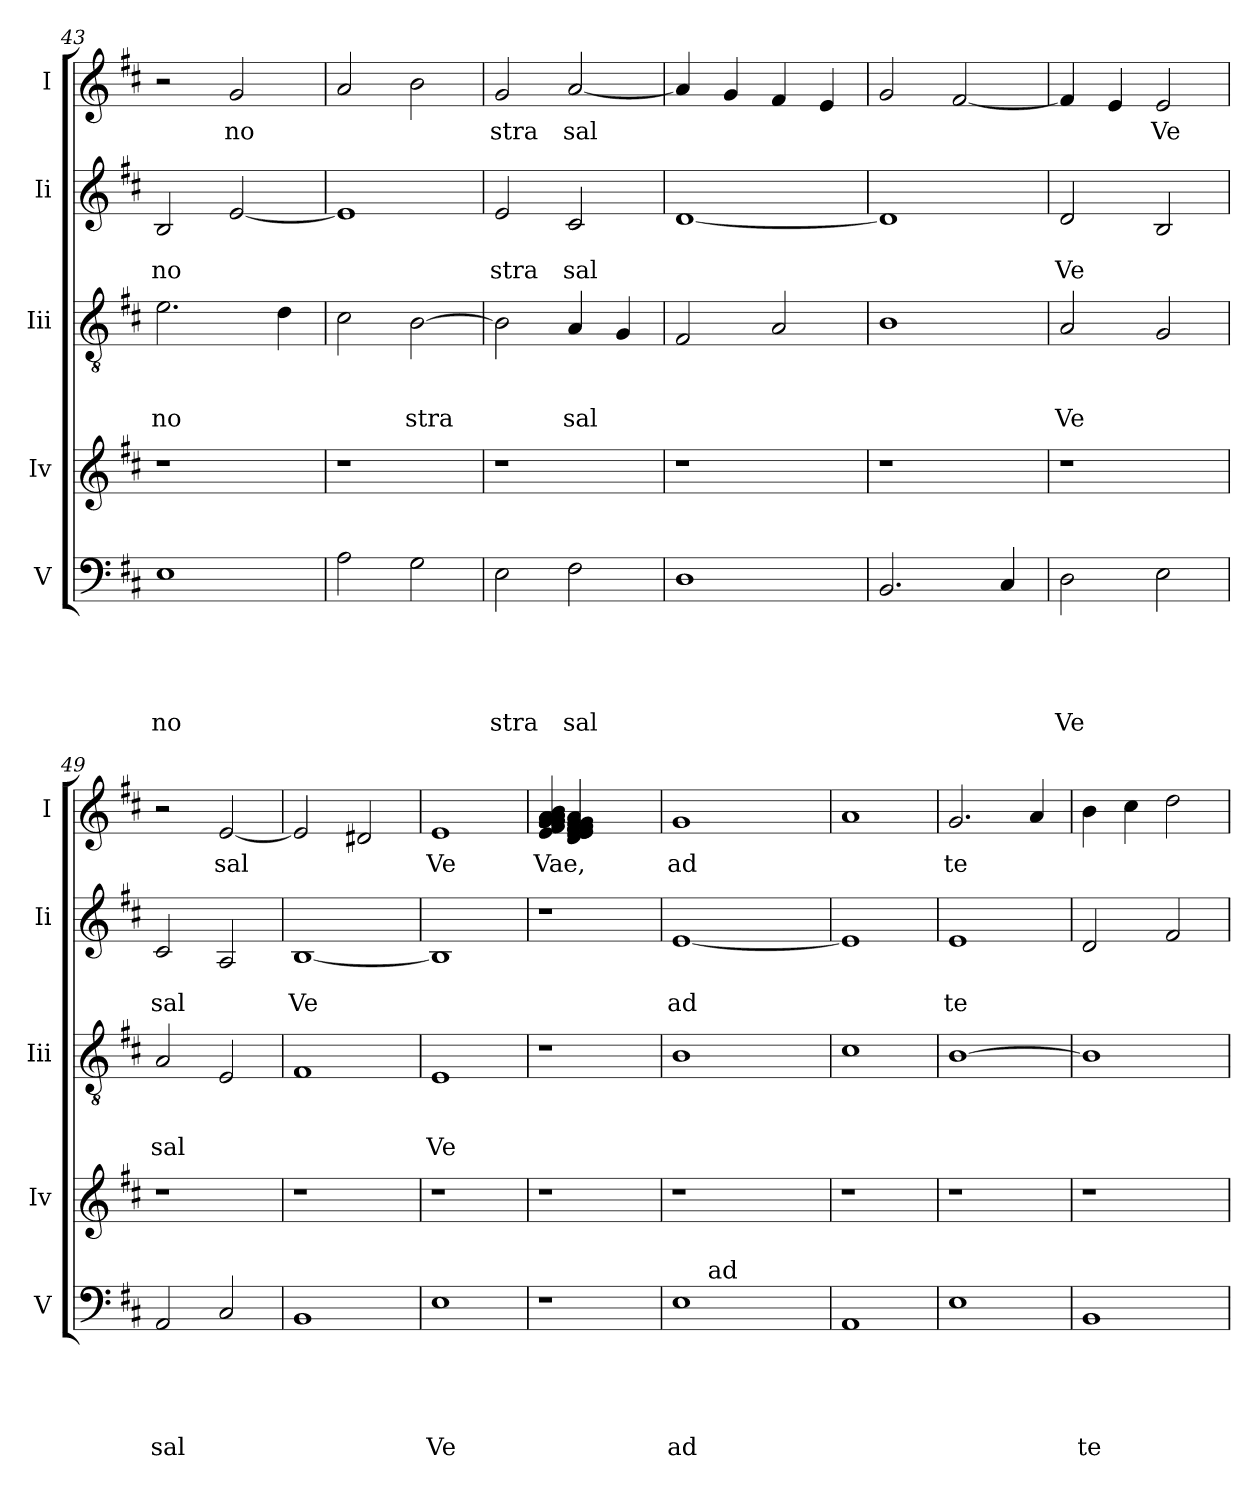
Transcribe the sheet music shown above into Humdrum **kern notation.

**kern	**text	**text	**text	**text	**text	**kern	**kern	**text	**text	**text	**kern	**text	**text	**kern	**text
*part5	*part5	*part5	*part5	*part5	*part5	*part4	*part3	*part3	*part3	*part3	*part2	*part2	*part2	*part1	*part1
*staff5	*staff5	*staff5	*staff5	*staff5	*staff5	*staff4	*staff3	*staff3	*staff3	*staff3	*staff2	*staff2	*staff2	*staff1	*staff1
*I"V	*	*	*	*	*	*I"Iv	*I"Iii	*	*	*	*I"Ii	*	*	*I"I	*
*I'V	*	*	*	*	*	*I'Iv	*I'Iii	*	*	*	*I'Ii	*	*	*I'I	*
*clefF4	*	*	*	*	*	*clefG2	*clefGv2	*	*	*	*clefG2	*	*	*clefG2	*
*k[f#c#]	*	*	*	*	*	*k[f#c#]	*k[f#c#]	*	*	*	*k[f#c#]	*	*	*k[f#c#]	*
*D:	*	*	*	*	*	*D:	*D:	*	*	*	*D:	*	*	*D:	*
=43	=43	=43	=43	=43	=43	=43	=43	=43	=43	=43	=43	=43	=43	=43	=43
!	!	!	!	!	!LO:LY:b	!	!	!	!	!LO:LY:b	!	!	!LO:LY:b	!	!
1E	.	.	.	.	no	1r	2.e\	.	.	no	2B/	.	no	2r	.
!	!	!	!	!	!	!	!	!	!	!	!	!	!	!	!LO:LY:b
.	.	.	.	.	.	.	.	.	.	.	[<2e/	.	.	2g/	no
.	.	.	.	.	.	.	4d\	.	.	.	.	.	.	.	.
=44	=44	=44	=44	=44	=44	=44	=44	=44	=44	=44	=44	=44	=44	=44	=44
2A\	.	.	.	.	.	1r	2c#\	.	.	.	1e]	.	.	2a/	.
!	!	!	!	!	!	!	!	!	!	!LO:LY:b	!	!	!	!	!
2G\	.	.	.	.	.	.	[>2B\	.	.	stra	.	.	.	2b\	.
=45	=45	=45	=45	=45	=45	=45	=45	=45	=45	=45	=45	=45	=45	=45	=45
!	!	!	!	!	!LO:LY:b	!	!	!	!	!	!	!	!LO:LY:b	!	!LO:LY:b
2E\	.	.	.	.	stra	1r	2B\]	.	.	.	2e/	.	stra	2g/	stra
!	!	!	!	!	!LO:LY:b	!	!	!	!	!LO:LY:b	!	!	!LO:LY:b	!	!LO:LY:b
2F#\	.	.	.	.	sal	.	4A/	.	.	sal	2c#/	.	sal	[<2a/	sal
.	.	.	.	.	.	.	4G/	.	.	.	.	.	.	.	.
!!LO:LB:g=z
=46	=46	=46	=46	=46	=46	=46	=46	=46	=46	=46	=46	=46	=46	=46	=46
1D	.	.	.	.	.	1r	2F#/	.	.	.	[<1d	.	.	4a/]	.
.	.	.	.	.	.	.	.	.	.	.	.	.	.	4g/	.
.	.	.	.	.	.	.	2A/	.	.	.	.	.	.	4f#/	.
.	.	.	.	.	.	.	.	.	.	.	.	.	.	4e/	.
=47	=47	=47	=47	=47	=47	=47	=47	=47	=47	=47	=47	=47	=47	=47	=47
2.BB/	.	.	.	.	.	1r	1B	.	.	.	1d]	.	.	2g/	.
.	.	.	.	.	.	.	.	.	.	.	.	.	.	[<2f#/	.
4C#/	.	.	.	.	.	.	.	.	.	.	.	.	.	.	.
=48	=48	=48	=48	=48	=48	=48	=48	=48	=48	=48	=48	=48	=48	=48	=48
!	!	!	!	!	!LO:LY:b	!	!	!	!	!LO:LY:b	!	!	!LO:LY:b	!	!
2D\	.	.	.	.	Ve	1r	2A/	.	.	Ve	2d/	.	Ve	4f#/]	.
.	.	.	.	.	.	.	.	.	.	.	.	.	.	4e/	.
!	!	!	!	!	!	!	!	!	!	!	!	!	!	!	!LO:LY:b
2E\	.	.	.	.	.	.	2G/	.	.	.	2B/	.	.	2e/	Ve
=49	=49	=49	=49	=49	=49	=49	=49	=49	=49	=49	=49	=49	=49	=49	=49
!	!	!	!	!	!LO:LY:b	!	!	!	!	!LO:LY:b	!	!	!LO:LY:b	!	!
2AA/	.	.	.	.	sal	1r	2A/	.	.	sal	2c#/	.	sal	2r	.
!	!	!	!	!	!	!	!	!	!	!	!	!	!	!	!LO:LY:b
2C#/	.	.	.	.	.	.	2E/	.	.	.	2A/	.	.	[<2e/	sal
=50	=50	=50	=50	=50	=50	=50	=50	=50	=50	=50	=50	=50	=50	=50	=50
!	!	!	!	!	!	!	!	!	!	!	!	!	!LO:LY:b	!	!
1BB	.	.	.	.	.	1r	1F#	.	.	.	[<1B	.	Ve	2e/]	.
.	.	.	.	.	.	.	.	.	.	.	.	.	.	2d#X/	.
=51	=51	=51	=51	=51	=51	=51	=51	=51	=51	=51	=51	=51	=51	=51	=51
!	!	!	!	!	!LO:LY:b	!	!	!	!	!LO:LY:b	!	!	!	!	!LO:LY:b
1E	.	.	.	.	Ve	1r	1E	.	.	Ve	1B]	.	.	1e	Ve
!!LO:LB:g=z
=52	=52	=52	=52	=52	=52	=52	=52	=52	=52	=52	=52	=52	=52	=52	=52
!	!	!	!	!	!	!	!	!	!	!	!	!	!	!	!LO:LY:b
*	*	*	*	*	*	*	*	*	*	*	*	*	*	*^	*
!	!	!	!	!	!	!	!	!	!	!	!	!	!	!	!	!LO:LY:b
1r	.	.	.	.	.	1r	1r	.	.	.	1r	.	.	4e/ 4f#/ 4g/ 4g/ 4g/ 4g/ 4g/ 4a/ 4a/ 4a/ 4a/ 4b/	4d/ 4e/ 4e/ 4e/ 4f#/ 4f#/ 4f#/ 4f#/ 4g/ 4g/ 4a/	-Vae,
.	.	.	.	.	.	.	.	.	.	.	.	.	.	2.ryy	2.ryy	.
!!LO:PB:g=z
=53	=53	=53	=53	=53	=53	=53	=53	=53	=53	=53	=53	=53	=53	=53	=53	=53
!	!	!	!	!	!LO:LY:b	!	!	!	!	!	!	!	!LO:LY:b	!	!	!LO:LY:b
*^	*	*	*	*	*	*	*	*	*	*	*	*	*	*v	*v	*
1E	8.ryy	.	.	.	.	ad	1r	1B	.	.	.	[<1e	.	ad	1g	ad
!	!LO:TX:a:t=ad	!	!	!	!	!	!	!	!	!	!	!	!	!	!	!
.	2ryy	.	.	.	.	.	.	.	.	.	.	.	.	.	.	.
.	4ryy	.	.	.	.	.	.	.	.	.	.	.	.	.	.	.
.	16ryy	.	.	.	.	.	.	.	.	.	.	.	.	.	.	.
*v	*v	*	*	*	*	*	*	*	*	*	*	*	*	*	*	*
=54	=54	=54	=54	=54	=54	=54	=54	=54	=54	=54	=54	=54	=54	=54	=54
1AA	.	.	.	.	.	1r	1c#	.	.	.	1e]	.	.	1a	.
=55	=55	=55	=55	=55	=55	=55	=55	=55	=55	=55	=55	=55	=55	=55	=55
!	!	!	!	!	!	!	!	!	!	!	!	!	!LO:LY:b	!	!LO:LY:b
1E	.	.	.	.	.	1r	[>1B	.	.	.	1e	.	te	2.g/	te
.	.	.	.	.	.	.	.	.	.	.	.	.	.	4a/	.
=56	=56	=56	=56	=56	=56	=56	=56	=56	=56	=56	=56	=56	=56	=56	=56
!	!	!	!	!	!LO:LY:b	!	!	!	!	!	!	!	!	!	!
1BB	.	.	.	.	te	1r	1B]	.	.	.	2d/	.	.	4b\	.
.	.	.	.	.	.	.	.	.	.	.	.	.	.	4cc#\	.
.	.	.	.	.	.	.	.	.	.	.	2f#/	.	.	2dd\	.
=	=	=	=	=	=	=	=	=	=	=	=	=	=	=	=
*-	*-	*-	*-	*-	*-	*-	*-	*-	*-	*-	*-	*-	*-	*-	*-
